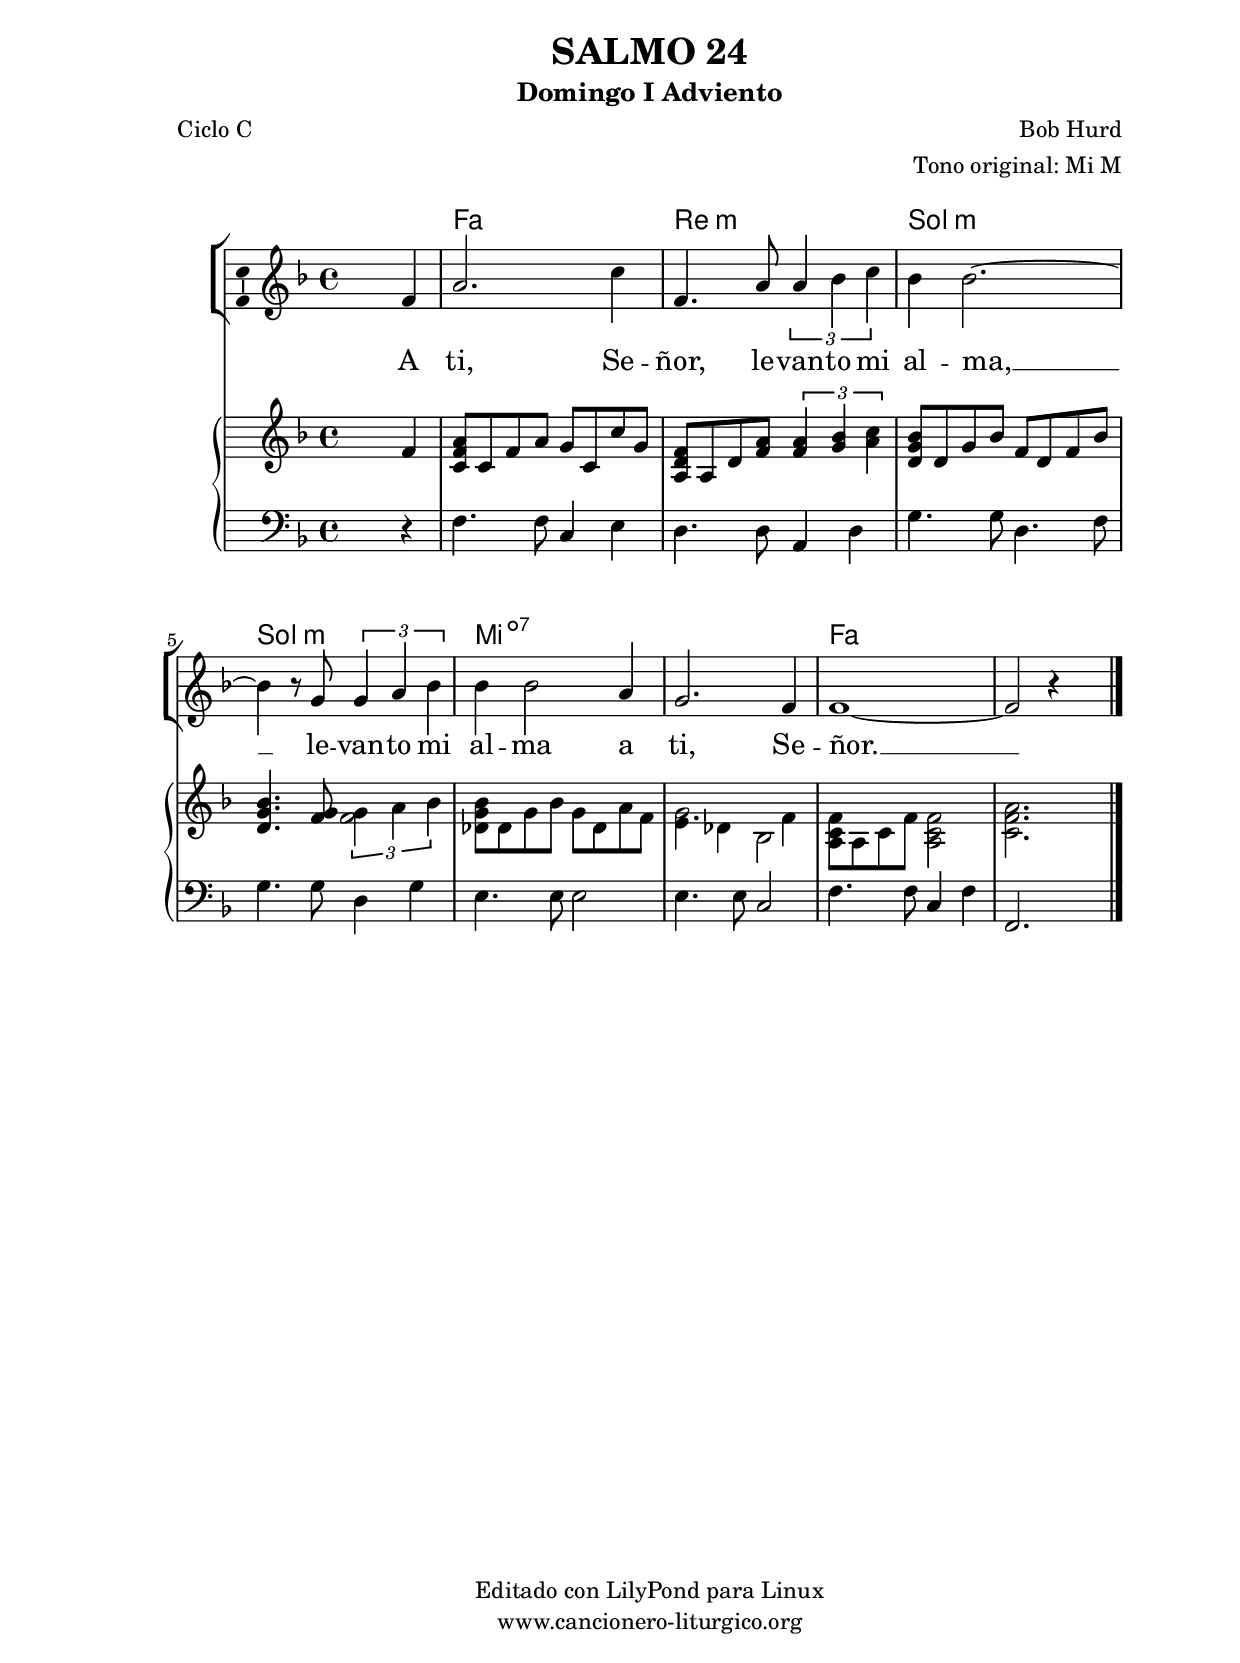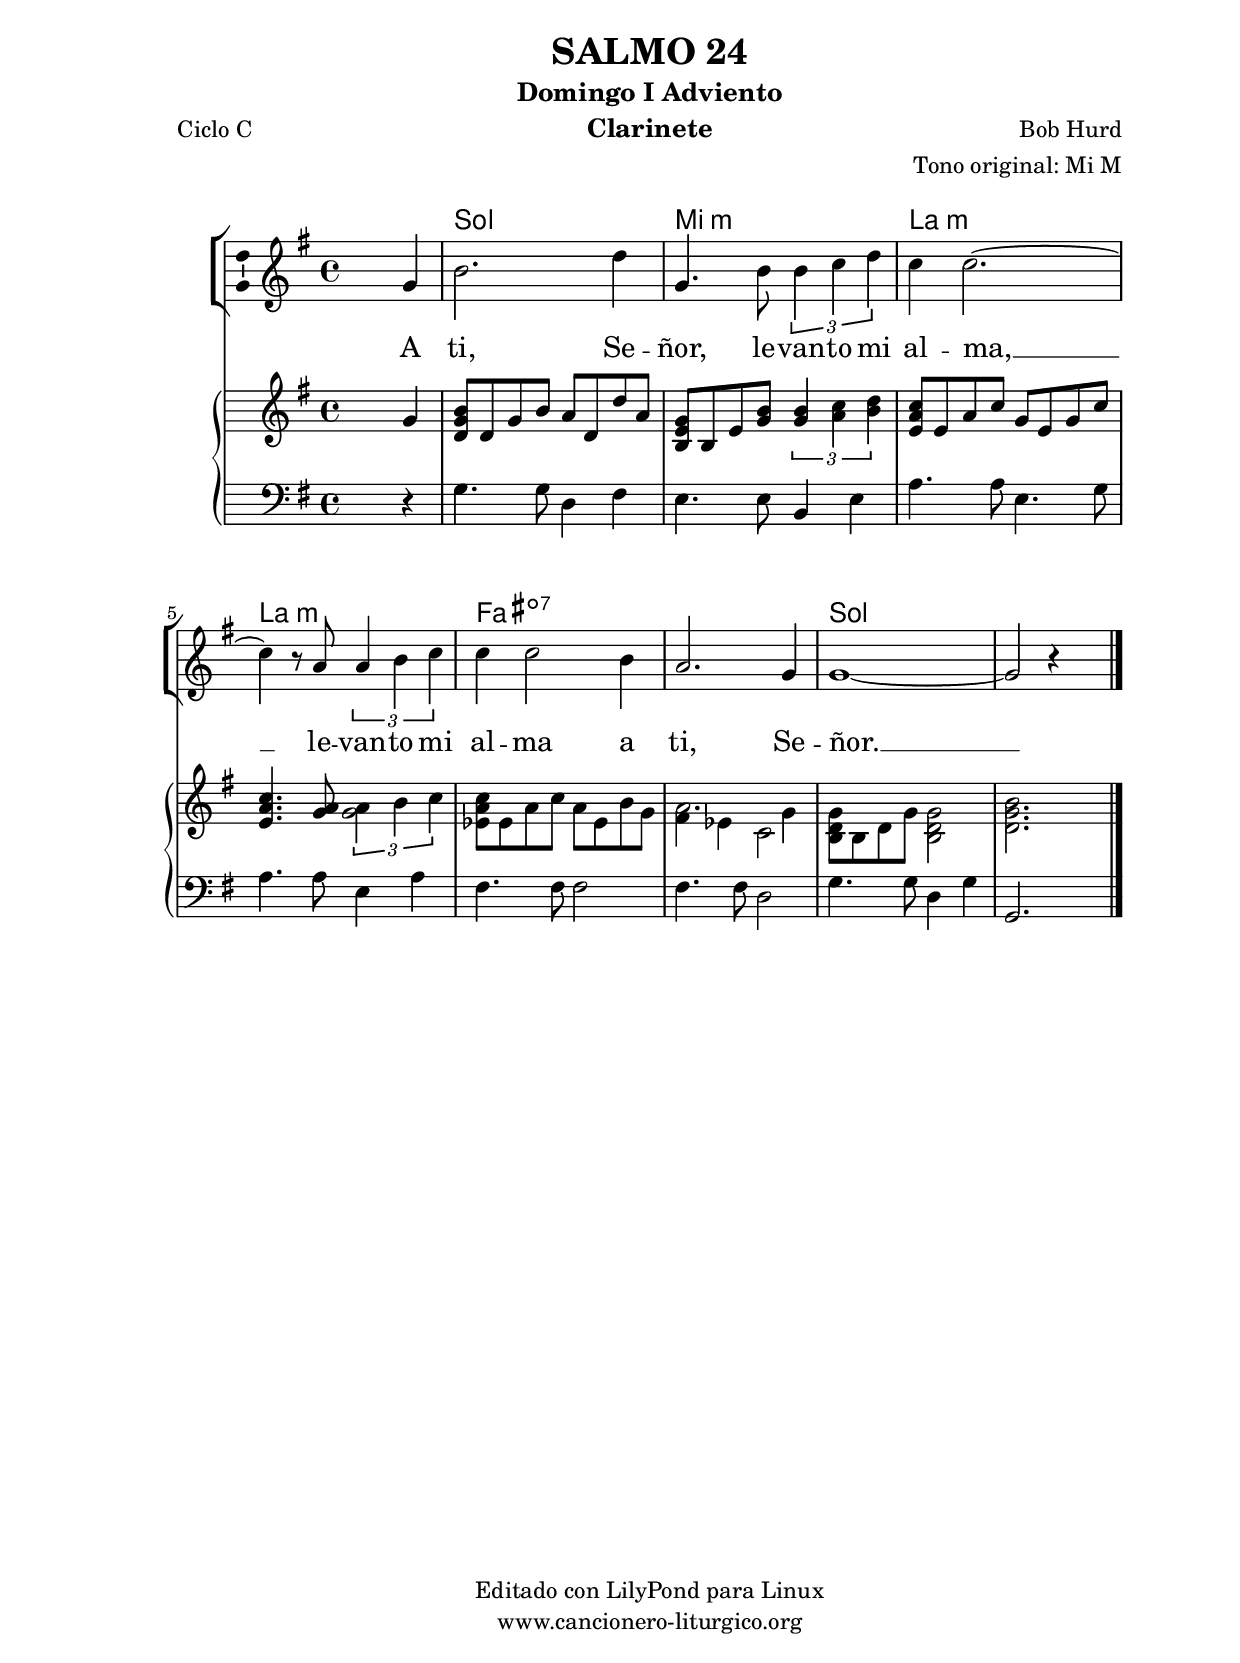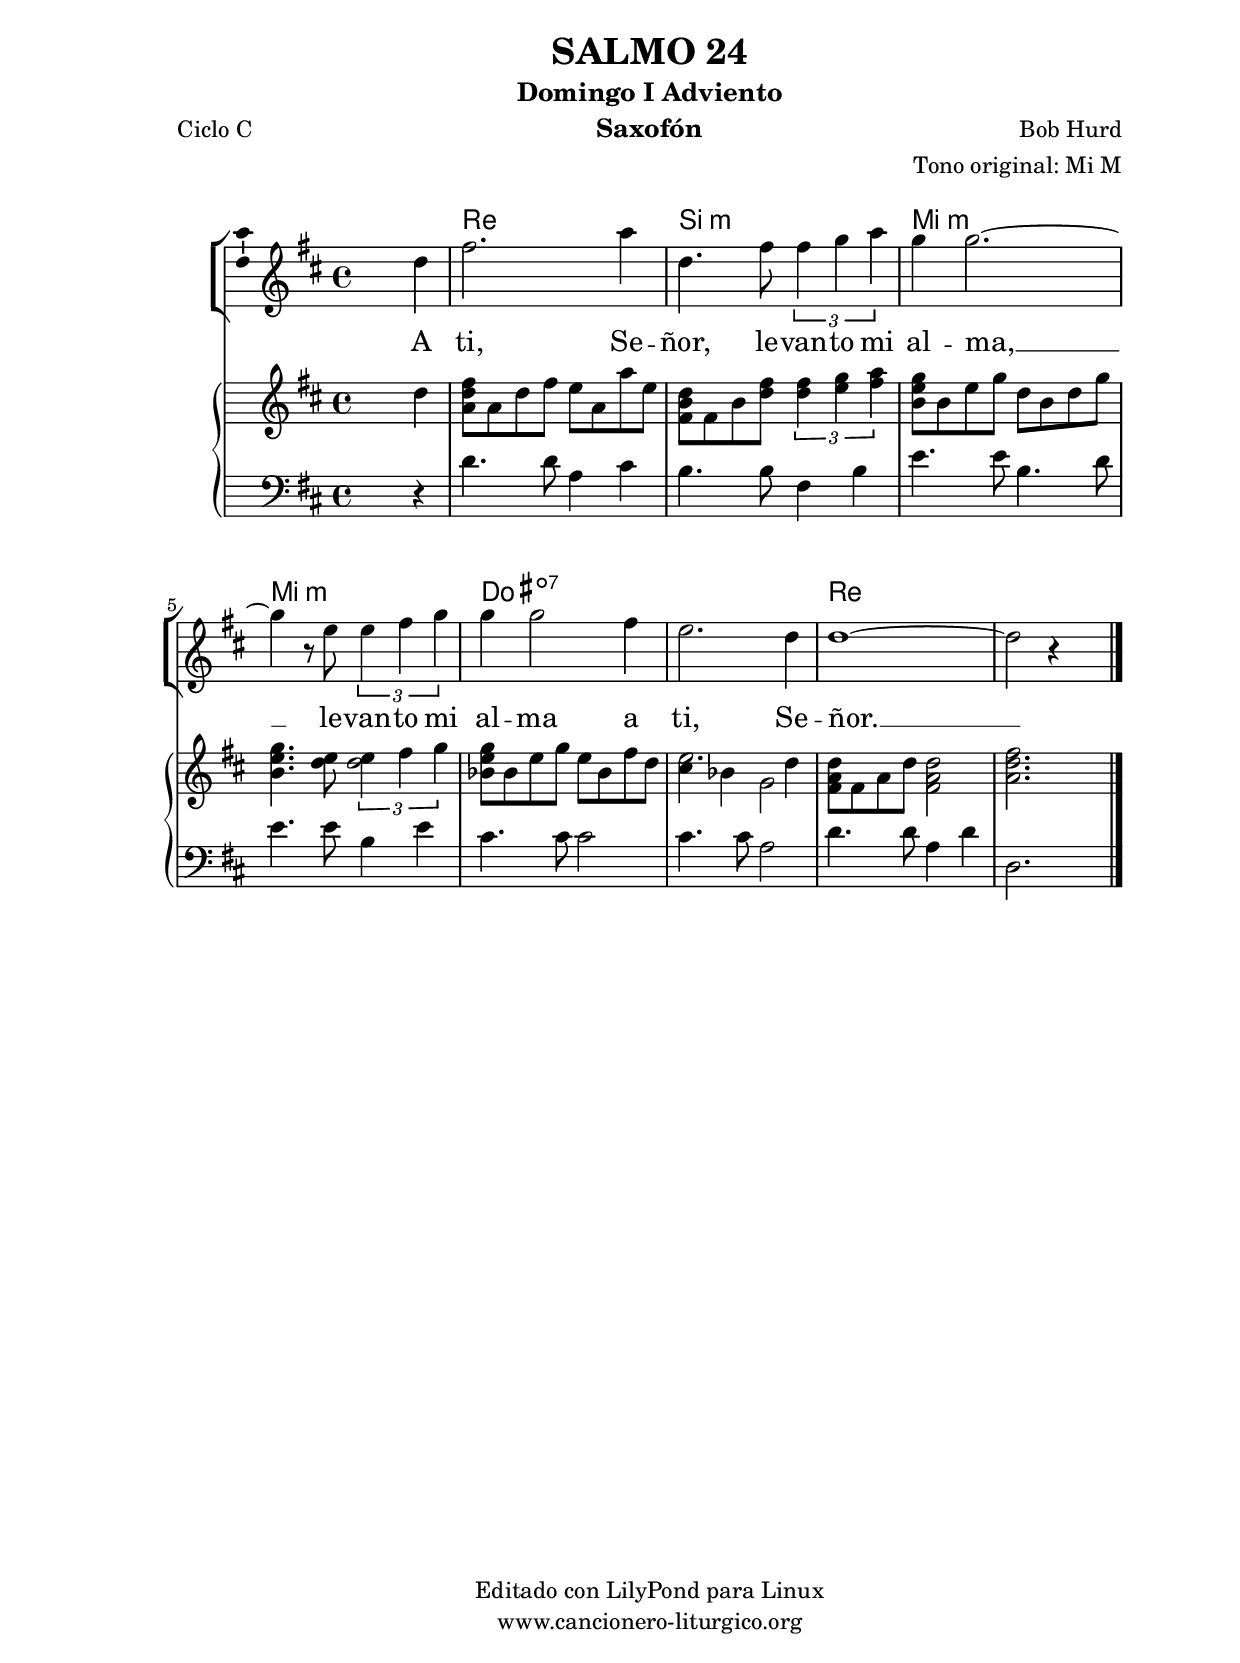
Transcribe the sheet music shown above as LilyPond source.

%
%para convertir .midi en .wav:
%timidity filename.midi -Ow -o finename.wav
%
%
%Para convertir de .wav a .mp3:
%lame -h -m j filename.wav
%
%
%para escuchar el midi:
%timidity nombrefichero.midi
%


%versión de lilypond para la que se ha escrito esta partitura:
\version "2.16.0"

	%Tamaño papel
	#(set-default-paper-size "a4")
	%Tamaño partitura
	#(set-global-staff-size 20)
	%No responde al pulsar sobre una nota
	#(ly:set-option 'point-and-click #f)

%parámetros del encabezamiento:
\header {
	title = "SALMO 24"
	subtitle = "Domingo I Adviento"
	composer = "Bob Hurd"
	poet = "Ciclo C"
	meter = ""
	arranger = "Tono original: Mi M"
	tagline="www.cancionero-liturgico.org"
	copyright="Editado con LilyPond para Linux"
	tiempo = "Adviento"
	usos = "Salmo"
	letra = "A ti, Señor, levanto mi alma, levanto mi alma a ti, Señor."
	}

%parámetros asociados al papel:
\paper  {
	oddHeaderMarkup = \markup {\fill-line { \on-the-fly #not-first-page \fromproperty #'header:title \on-the-fly #not-first-page \fromproperty #'header:composer }}
	evenHeaderMarkup = \markup {\fill-line { \fromproperty #'header:composer \fromproperty #'header:title }}
	#(set-paper-size "a4")
	print-page-number = ##f
	first-page-number = 1
	print-first-page-number = ##f
%	head-separation = 3.0 \cm
	top-margin = 2.0 \cm
	bottom-margin = 0.5\cm
%%%	bottom-margin = -1.0\cm
	left-margin = 3.0 \cm
	line-width = 16.0 \cm 
	indent = 8\mm
	interscoreline = 2.\mm
	between-system-space = 15\mm
%	para que las partituras no llenen la hoja:
	ragged-bottom = ##t
%	idem para la última hoja:
	ragged-last-bottom = ##f
%	para que las partituras llenen el ancho del papel:
	ragged-last = ##f
	after-title-space = 2.5 \cm
%page-count=1
%system-count=8

	%Flexible Vertical Spacing
%	markup-markup-spacing =
%	#'((basic-distance . 15) (minimum-distance . 15) (padding . 3))
	markup-system-spacing =
	#'((basic-distance . 15) (minimum-distance . 15) (padding . 3))
	system-system-spacing =
	#'((basic-distance . 15) (minimum-distance . 15) (padding . 3))
	score-system-spacing =
	#'((basic-distance . 15) (minimum-distance . 15) (padding . 5))
%	top-system-spacing = % header
%	#'((basic-distance . 8) (minimum-distance . 0) (padding . 3))
%	top-markup-spacing =
%	#'((basic-distance . 20) (minimum-distance . 20) (padding . 3))
	last-bottom-spacing = % footer
	#'((basic-distance . 5) (minimum-distance . 5) (padding . 3))
%	score-markup-spacing =
%	#'((basic-distance . 16) (minimum-distance . 13) (padding . 3))

	}


%parámetros que afectan a toda la partitura:
global =  {
	%clave de sol (G):
	\clef G
	%armadura:
	\transpose e f
	\key e \major
	\tempo 4=108
	\set Score.tempoHideNote = ##t
	}


acordes = {
	\italianChords
	\chordmode {
	\transpose e f
{
s1 e1 cis:m fis:m fis:m dis:dim7 dis:dim7 e e
	}
	}
}


melodia = 
	\transpose e f
{
	\relative c'{
	\time 4/4

s2 s4 e4
gis2. b4
e,4. gis8 \times 2/3 {gis4 a b}
a4 a2.~
a4 r8 fis8 \times 2/3 {fis4 gis a}
a4 a2 gis4
fis2. e4
e1~
e2 r4 s4

	\bar "|."
	}
	}


melodiatres = 
	\transpose e f
{
	\relative c'{
	\time 4/4

s2 s4 e4
<b e gis>8 b e gis fis b, b' fis
<gis, cis e>8 gis cis <e gis> \times 2/3 {<e gis>4 <fis a> <gis b>}
<cis, fis a>8 cis fis a e cis e a
<cis, fis a>4. <e fis>8 <<{\voiceOne \times 2/3 {fis4 gis a}}{\voiceTwo e2}>>
<c fis a>8 c fis a fis c gis' e
<<{\voiceOne fis2. e4}{\voiceTwo dis4 c a2}>>
<gis b e>8 gis b e <gis, b e>2
<b e gis>2. s4

	\bar "|."
	}
	}

melodiacuatro = 
	\transpose e f
{
	\relative c{

%clave de fa (F):
\clef F

	\time 4/4

s2 s4 r4
e4. e8 b4 dis
cis4. cis8 gis4 cis
fis4. fis8 cis4. e8
fis4. fis8 cis4 fis
dis4. dis8 dis2
dis4. dis8 b2
e4. e8 b4 e
e,2. s4

	\bar "|."
	}
	}


texto = \lyricmode {
A ti, Se -- ñor, le -- van -- to mi al -- ma, __ le -- van -- to mi al -- ma a ti, Se -- ñor. __
	}


acordesStaff = \context ChordNames = acordesStaff <<
	\set chordChanges = ##t
	\acordes
	>>


vozStaff = \context Voice = vozStaff
\with {\consists "Ambitus_engraver"}
<<
%	\set Staff.instrumentName = ""
%	\set Staff.shortInstrumentName = ""
%	\set Staff.midiInstrument = #"clarinet"
%	\set Staff.midiInstrument = #"cello"
%	\set Staff.midiInstrument = #"flute"
	\set Staff.midiInstrument = #"electric guitar (jazz)"
%	\set Staff.midiInstrument = #"english horn"
%	\set Staff.midiInstrument = #"violin"
%	\set Staff.midiInstrument = #"glockenspiel"
	\set Staff.midiMinimumVolume = #0.7
	\set Staff.midiMaximumVolume = #0.9
	\global
	\melodia
	>>

voztresStaff = \context Voice = voztresStaff
<<
	\override Staff.StaffSymbol #'staff-space = #(magstep -0.35)
	\set Staff.midiInstrument = #"violin"
	\set Staff.midiMinimumVolume = #0.7
	\set Staff.midiMaximumVolume = #0.9
	\global
	\relative c' \melodiatres
	>>

vozcuatroStaff = \context Voice = vozcuatroStaff
<<
	\override Staff.StaffSymbol #'staff-space = #(magstep -0.35)
	\set Staff.midiInstrument = #"violin"
	\set Staff.midiMinimumVolume = #0.7
	\set Staff.midiMaximumVolume = #0.9
	\global
	\relative c' \melodiacuatro
	>>


textoStaff = \context Lyrics = textoStaff <<
	\lyricsto vozStaff \texto
	>>

\book {
	\score {
<<
		\context ChoirStaff {
			\override StaffGroup.SystemStartBracket #'collapse-height = #1
			\override Score.SystemStartBar #'collapse-height = #1
			<<
			\acordesStaff
			\vozStaff
			\textoStaff
			>>
			}
		\context PianoStaff {
			<<
			\voztresStaff
			\vozcuatroStaff
			>>
			}
>>
		\layout {
	    		\context {
				\Lyrics
				\override LyricText #'font-size = #2
				}
	   		 \context {
				\Score
				%fontSize = #3
				\override StaffSymbol #'staff-space = #(magstep +3)
				%\override Beam #'thickness = #0.55
				%\override SpacingSpanner #'spacing-increment = #1.0
				%\override Slur #'height-limit = #1.5
				}
			}
		}
	\score {
		\unfoldRepeats
		\context ChoirStaff {
			<<
			\acordesStaff
			\vozStaff
			\voztresStaff
			\vozcuatroStaff
			>>
			}
		\midi {
	  		\context {
	  			\Score
				tempoWholesPerMinute = #(ly:make-moment 70 4)
				}
			}
		}
	}

%Partitura para clarinete
#(define output-suffix "C")
\book {
	\header{
		instrument = "Clarinete"
		}
	\score {
\transpose c d
<<
		\context ChoirStaff {
			\override StaffGroup.SystemStartBracket #'collapse-height = #1
			\override Score.SystemStartBar #'collapse-height = #1
			<<
			\acordesStaff
			\vozStaff
			\textoStaff
			>>
			}
		\context PianoStaff {
			<<
			\voztresStaff
			\vozcuatroStaff
			>>
			}
>>
		\layout {
	    		\context {
				\Lyrics
				\override LyricText #'font-size = #2
				}
	   		 \context {
				\Score
				%fontSize = #3
				\override StaffSymbol #'staff-space = #(magstep +3)
				%\override Beam #'thickness = #0.55
				%\override SpacingSpanner #'spacing-increment = #1.0
				%\override Slur #'height-limit = #1.5
				}
			}
		}
	}

%Partitura para saxofón
#(define output-suffix "S")
\book {
	\header{
		instrument = "Saxofón"
		}
	\score {
\transpose c a
<<
		\context ChoirStaff {
			\override StaffGroup.SystemStartBracket #'collapse-height = #1
			\override Score.SystemStartBar #'collapse-height = #1
			<<
			\acordesStaff
			\vozStaff
			\textoStaff
			>>
			}
		\context PianoStaff {
			<<
			\voztresStaff
			\vozcuatroStaff
			>>
			}
>>
		\layout {
	    		\context {
				\Lyrics
				\override LyricText #'font-size = #2
				}
	   		 \context {
				\Score
				%fontSize = #3
				\override StaffSymbol #'staff-space = #(magstep +3)
				%\override Beam #'thickness = #0.55
				%\override SpacingSpanner #'spacing-increment = #1.0
				%\override Slur #'height-limit = #1.5
				}
			}
		}
	}

